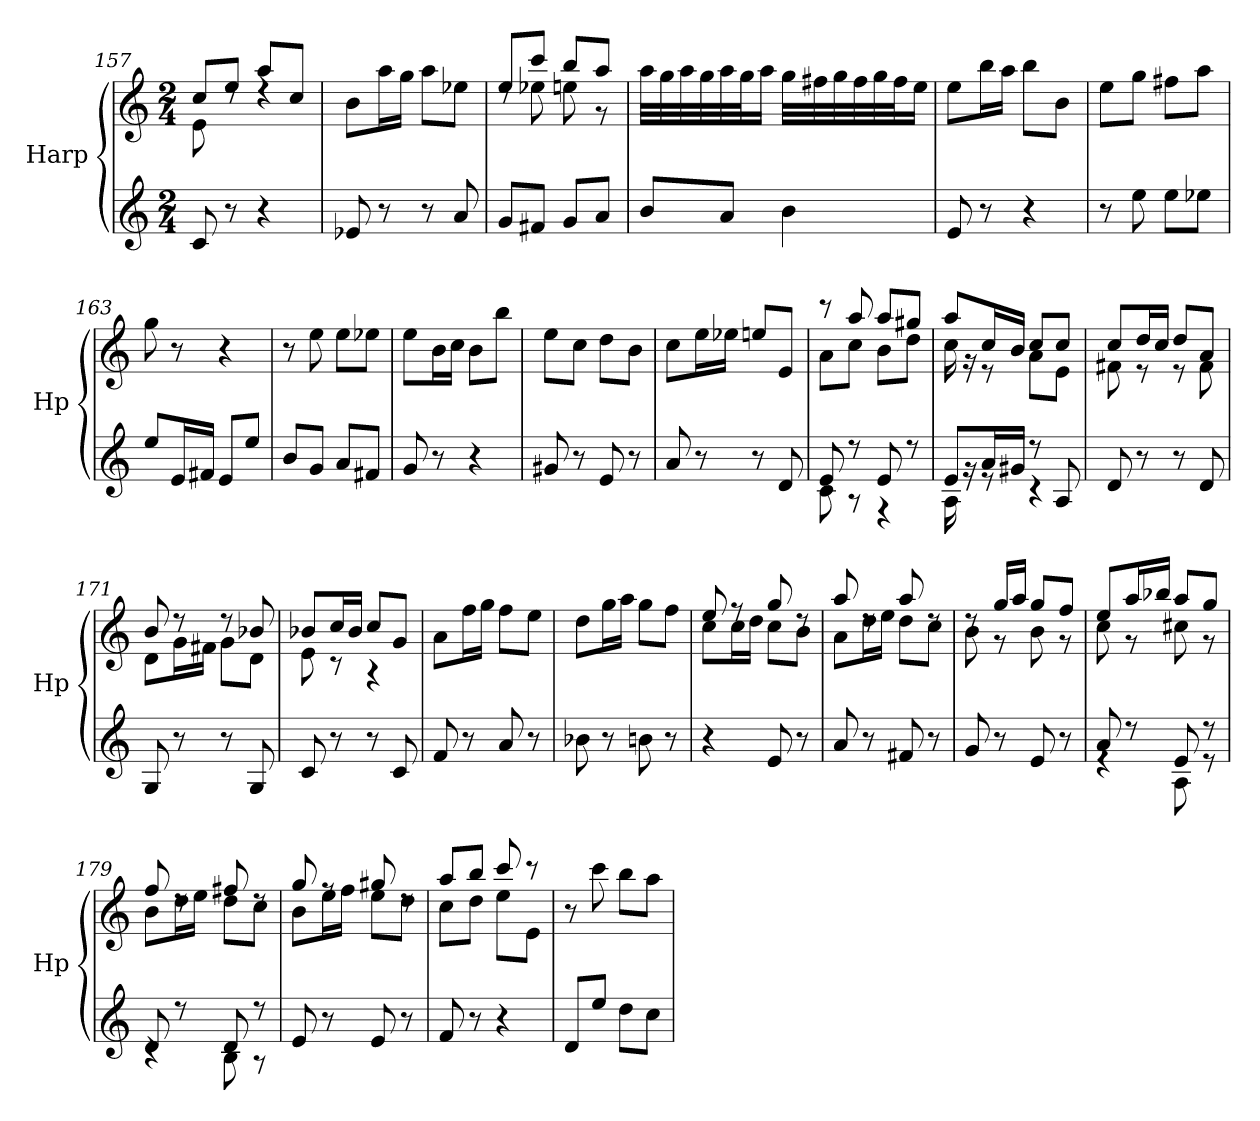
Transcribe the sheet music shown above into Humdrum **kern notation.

**kern	**kern
*part1	*part1
*staff2	*staff1
*I"Harp	*
*I'Hp	*
*clefG2	*clefG2
*k[]	*k[]
*M2/4	*M2/4
=157	=157
*	*^
8c/	8cc/L	8e\
8r	8ee/J	8rdd
4r	8aa/L	4rdd
.	8cc/J	.
*	*v	*v
=158	=158
8e-X/	8b\L
8r	16aa\L
.	16gg\JJ
8r	8aa\L
8a/	8ee-X\J
=159	=159
*	*^
8g/L	8ee/L	8rdd
8f#X/J	8ccc/J	8ee-X\
8g/L	8bb/L	8een\
8a/J	8aa/J	8r
*	*v	*v
!!LO:LB:g=z
=160	=160
8b/L	32aa\LLL
.	32gg\
.	32aa\
.	32gg\
8a/J	32aa\
.	32gg\J
.	16aa\JJ
4b\	32gg\LLL
.	32ff#X\
.	32gg\
.	32ff#\
.	32gg\
.	32ff#\J
.	16ee\JJ
=161	=161
8e/	8ee\L
8r	16bb\L
.	16aa\JJ
4r	8bb\L
.	8b\J
=162	=162
8r	8ee\L
8ee\	8gg\J
8ee\L	8ff#X\L
8ee-X\J	8aa\J
=163	=163
8ee/L	8gg\
16e/L	8r
16f#X/JJ	.
8e/L	4r
8ee/J	.
=164	=164
8b/L	8r
8g/J	8ee\
8a/L	8ee\L
8f#X/J	8ee-X\J
=165	=165
8g/	8ee\L
8r	16b\L
.	16cc\JJ
4r	8b\L
.	8bb\J
!!LO:PB:g=z
=166	=166
8g#X/	8ee\L
8r	8cc\J
8e/	8dd\L
8r	8b\J
=167	=167
8a/	8cc\L
8r	16ee\L
.	16ee-X\JJ
8r	8een/L
8d/	8e/J
=168	=168
*^	*^
8e/	8c\	8r	8a\L
8r	8r	8aa/	8cc\J
8e/	4r	8aa/L	8b\L
8r	.	8gg#X/J	8dd\J
=169	=169	=169	=169
8e/L	16A\	8aa/L	16cc\
.	16rg	.	16r
16a/L	8re	16cc/L	8r
16g#X/JJ	.	16b/JJ	.
8r	4rc	8cc/L	8a\L
8A/	.	8cc/J	8e\J
*v	*v	*	*
=170	=170	=170
8d/	8cc/L	8f#X\
8r	16dd/L	8r
.	16cc/JJ	.
8r	8dd/L	8r
8d/	8a/J	8f#\
=171	=171	=171
8G/	8b/	8d\L
8r	8r	16g\L
.	.	16f#X\JJ
8r	8r	8g\L
8G/	8b-X/	8d\J
=172	=172	=172
8c/	8b-X/L	8e\
8r	16cc/L	8r
.	16b-/JJ	.
8r	8cc/L	4r
8c/	8g/J	.
*	*v	*v
!!LO:LB:g=z
=173	=173
8f/	8a\L
8r	16ff\L
.	16gg\JJ
8a/	8ff\L
8r	8ee\J
=174	=174
8b-X\	8dd\L
8r	16gg\L
.	16aa\JJ
8bn\	8gg\L
8r	8ff\J
=175	=175
*	*^
4r	8ee/	8cc\L
.	8rff	16cc\L
.	.	16dd\JJ
8e/	8gg/	8cc\L
8r	8rdd	8b\J
=176	=176	=176
8a/	8aa/	8a\L
8r	8rdd	16dd\L
.	.	16ee\JJ
8f#X/	8aa/	8dd\L
8r	8rdd	8cc\J
=177	=177	=177
8g/	8rdd	8b\
8r	16gg/LL	8r
.	16aa/JJ	.
8e/	8gg/L	8b\
8r	8ff/J	8r
=178	=178	=178
*^	*	*
8a/	4re	8ee/L	8cc\
8r	.	16aa/L	8r
.	.	16bb-X/JJ	.
8e/	8A\	8aa/L	8cc#X\
8r	8re	8gg/J	8r
=179	=179	=179	=179
8d/	4rc	8ff/	8b\L
8r	.	8rdd	16dd\L
.	.	.	16ee\JJ
8d/	8B\	8ff#X/	8dd\L
8r	8r	8rdd	8cc\J
*v	*v	*	*
!!LO:LB:g=z	!!
=180	=180	=180
8e/	8gg/	8b\L
8r	8rff	16ee\L
.	.	16ff\JJ
8e/	8gg#X/	8ee\L
8r	8rdd	8dd\J
=181	=181	=181
8f/	8aa/L	8cc\L
8r	8bb/J	8dd\J
4r	8ccc/	8ee\L
.	8r	8e\J
*	*v	*v
=182	=182
8d/L	8r
8ee/J	8ccc\
8dd\L	8bb\L
8cc\J	8aa\J
=	=
*-	*-
